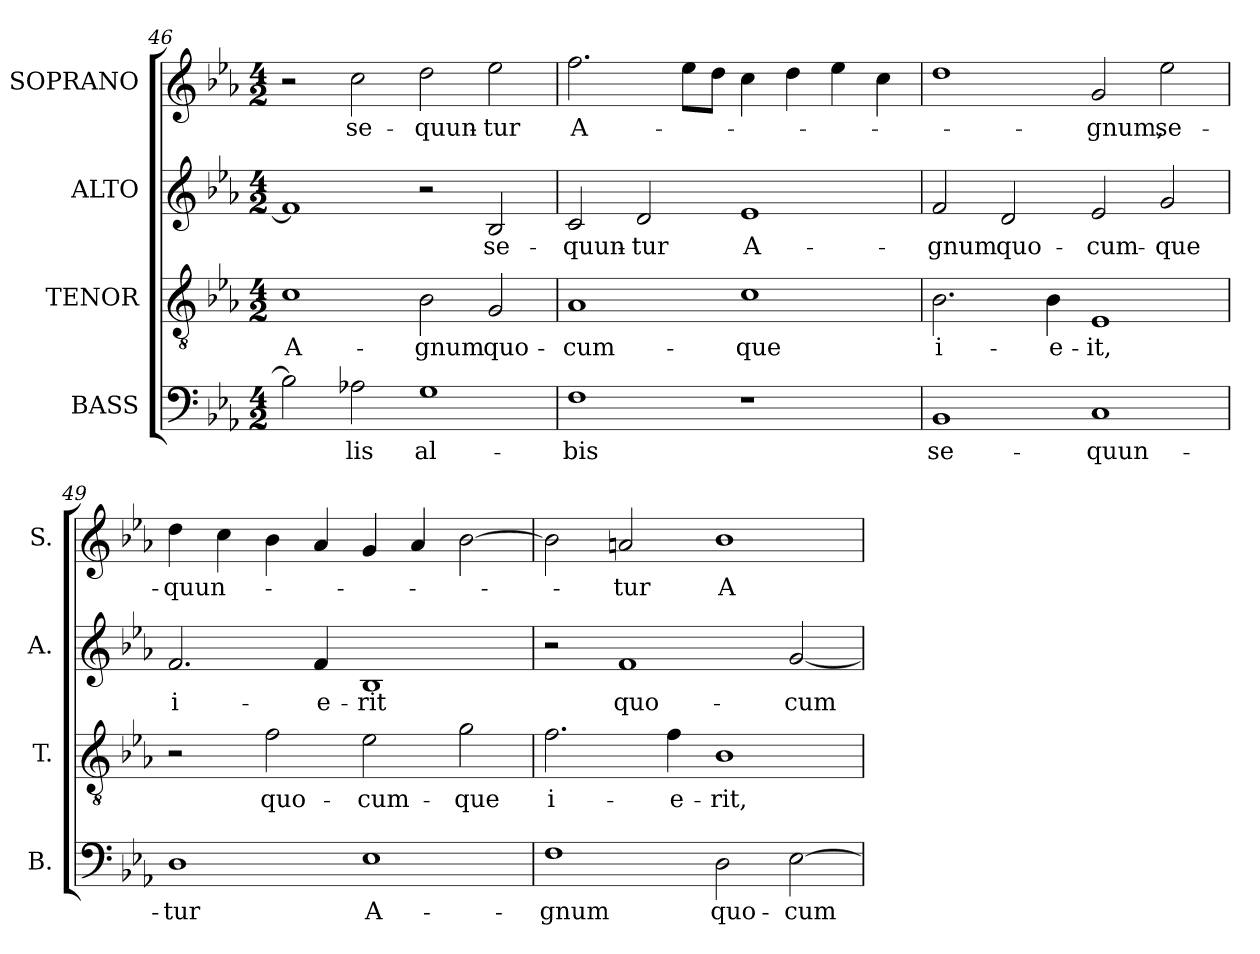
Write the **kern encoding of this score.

**kern	**text	**kern	**text	**kern	**text	**kern	**text
*part4	*part4	*part3	*part3	*part2	*part2	*part1	*part1
*staff4	*staff4	*staff3	*staff3	*staff2	*staff2	*staff1	*staff1
*I"BASS	*	*I"TENOR	*	*I"ALTO	*	*I"SOPRANO	*
*I'B.	*	*I'T.	*	*I'A.	*	*I'S.	*
*clefF4	*	*clefGv2	*	*clefG2	*	*clefG2	*
*	*	*ITrd7c12	*	*	*	*	*
*k[b-e-a-]	*	*k[b-e-a-]	*	*k[b-e-a-]	*	*k[b-e-a-]	*
*E-:	*	*E-:	*	*E-:	*	*E-:	*
*M4/2	*	*M4/2	*	*M4/2	*	*M4/2	*
=46	=46	=46	=46	=46	=46	=46	=46
!	!	!	!LO:LY:b:color=#000000	!	!	!	!
2B-i\]	.	1Ci	A-	1fi]	.	2r	.
!	!LO:LY:b:color=#000000	!	!	!	!	!	!
!	!	!	!	!	!	!	!LO:LY:b:color=#000000
2A-Xi\	-lis	.	.	.	.	2cci\	se-
!	!LO:LY:b:color=#000000	!	!	!	!	!	!
!	!	!	!LO:LY:b:color=#000000	!	!	!	!
!	!	!	!	!	!	!	!LO:LY:b:color=#000000
1Gi	al-	2BB-i\	-gnum	2r	.	2ddi\	-quun-
!	!	!	!LO:LY:b:color=#000000	!	!	!	!
!	!	!	!	!	!LO:LY:b:color=#000000	!	!
!	!	!	!	!	!	!	!LO:LY:b:color=#000000
.	.	2GGi/	quo-	2B-i/	se-	2ee-i\	-tur
=47	=47	=47	=47	=47	=47	=47	=47
!	!LO:LY:b:color=#000000	!	!	!	!	!	!
!	!	!	!LO:LY:b:color=#000000	!	!	!	!
!	!	!	!	!	!LO:LY:b:color=#000000	!	!
!	!	!	!	!	!	!	!LO:LY:b:color=#000000
1Fi	-bis	1AA-i	-cum-	2ci/	-quun-	2.ffi\	A-
!	!	!	!	!	!LO:LY:b:color=#000000	!	!
.	.	.	.	2di/	-tur	.	.
.	.	.	.	.	.	8ee-i\L	.
.	.	.	.	.	.	8ddi\J	.
!	!	!	!LO:LY:b:color=#000000	!	!	!	!
!	!	!	!	!	!LO:LY:b:color=#000000	!	!
1r	.	1Ci	-que	1e-i	A-	4cci\	.
.	.	.	.	.	.	4ddi\	.
.	.	.	.	.	.	4ee-i\	.
.	.	.	.	.	.	4cci\	.
!!LO:LB:g=z
=48	=48	=48	=48	=48	=48	=48	=48
!	!LO:LY:b:color=#000000	!	!	!	!	!	!
!	!	!	!LO:LY:b:color=#000000	!	!	!	!
!	!	!	!	!	!LO:LY:b:color=#000000	!	!
1BB-i	se-	2.BB-i\	i-	2fi/	-gnum	1ddi	.
!	!	!	!	!	!LO:LY:b:color=#000000	!	!
.	.	.	.	2di/	quo-	.	.
!	!	!	!LO:LY:b:color=#000000	!	!	!	!
.	.	4BB-i\	-e-	.	.	.	.
!	!LO:LY:b:color=#000000	!	!	!	!	!	!
!	!	!	!LO:LY:b:color=#000000	!	!	!	!
!	!	!	!	!	!LO:LY:b:color=#000000	!	!
!	!	!	!	!	!	!	!LO:LY:b:color=#000000
1Ci	-quun-	1EE-i	-it,	2e-i/	-cum-	2gi/	-gnum,
!	!	!	!	!	!LO:LY:b:color=#000000	!	!
!	!	!	!	!	!	!	!LO:LY:b:color=#000000
.	.	.	.	2gi/	-que	2ee-i\	se-
=49	=49	=49	=49	=49	=49	=49	=49
!	!LO:LY:b:color=#000000	!	!	!	!	!	!
!	!	!	!	!	!LO:LY:b:color=#000000	!	!
!	!	!	!	!	!	!	!LO:LY:b:color=#000000
1Di	-tur	2r	.	2.fi/	i-	4ddi\	-quun-
.	.	.	.	.	.	4cci\	.
!	!	!	!LO:LY:b:color=#000000	!	!	!	!
.	.	2Fi\	quo-	.	.	4b-i\	.
!	!	!	!	!	!LO:LY:b:color=#000000	!	!
.	.	.	.	4fi/	-e-	4a-i/	.
!	!LO:LY:b:color=#000000	!	!	!	!	!	!
!	!	!	!LO:LY:b:color=#000000	!	!	!	!
!	!	!	!	!	!LO:LY:b:color=#000000	!	!
1E-i	A-	2E-i\	-cum-	1B-i	-rit	4gi/	.
.	.	.	.	.	.	4a-i/	.
!	!	!	!LO:LY:b:color=#000000	!	!	!	!
.	.	2Gi\	-que	.	.	[2b-i\	.
=50	=50	=50	=50	=50	=50	=50	=50
!	!LO:LY:b:color=#000000	!	!	!	!	!	!
!	!	!	!LO:LY:b:color=#000000	!	!	!	!
1Fi	-gnum	2.Fi\	i-	2r	.	2b-i\]	.
!	!	!	!	!	!LO:LY:b:color=#000000	!	!
!	!	!	!	!	!	!	!LO:LY:b:color=#000000
.	.	.	.	1fi	quo-	2ani/	-tur
!	!	!	!LO:LY:b:color=#000000	!	!	!	!
.	.	4Fi\	-e-	.	.	.	.
!	!LO:LY:b:color=#000000	!	!	!	!	!	!
!	!	!	!LO:LY:b:color=#000000	!	!	!	!
!	!	!	!	!	!	!	!LO:LY:b:color=#000000
2Di\	quo-	1BB-i	-rit,	.	.	1b-i	A-
!	!LO:LY:b:color=#000000	!	!	!	!	!	!
!	!	!	!	!	!LO:LY:b:color=#000000	!	!
[2E-i\	-cum-	.	.	[2gi/	-cum	.	.
=	=	=	=	=	=	=	=
*-	*-	*-	*-	*-	*-	*-	*-
